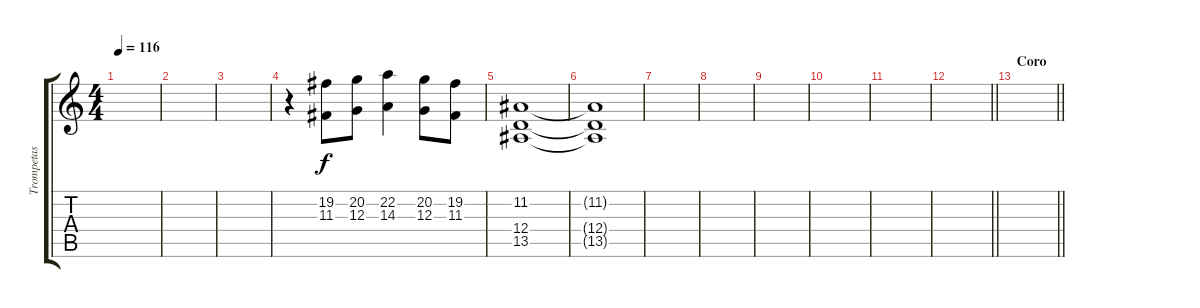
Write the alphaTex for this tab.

\track ("Trompetas" "Trompetas") {instrument trumpet}
\staff {score tabs}
\tuning (E4 B3 G3 D3 A2 E2) {hide}
\ts (4 4)
\tempo 116
\clef g2
\ks c
|
|
|
r.4 (19.2 11.3).8 (20.2 12.3).8 (22.2 14.3).4 (20.2 12.3).8 (19.2 11.3).8 |
(11.2 12.4 13.5).1{volume 5} |
(11.2{t} 12.4{t} 13.5{t}).1 |
|
|
|
|
|
\barLineRight lightlight
|
\section ("" "Coro")
\barLineRight lightlight
